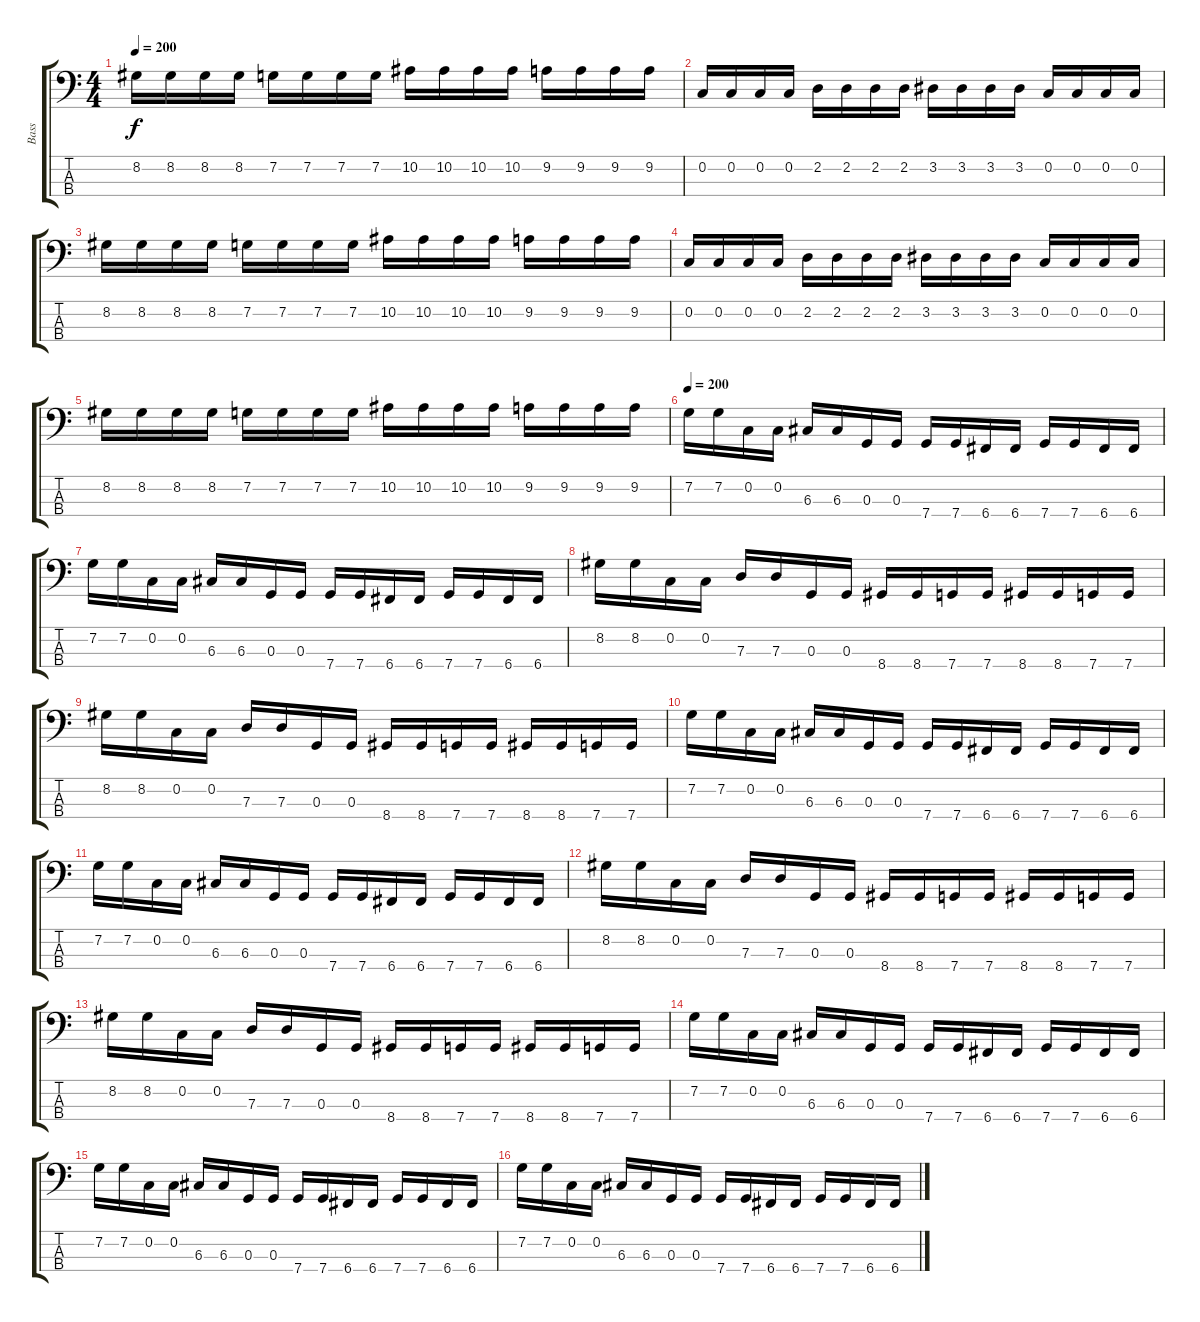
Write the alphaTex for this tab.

\track ("Bass" "Bass") {instrument electricbasspick}
\staff {score tabs}
\tuning (F2 C2 G1 C1) {hide}
\ts (4 4)
\tempo 200
\clef f4
\ks c
8.2.16{dy f} 8.2.16 8.2.16 8.2.16 7.2.16 7.2.16 7.2.16 7.2.16 10.2.16 10.2.16 10.2.16 10.2.16 9.2.16 9.2.16 9.2.16 9.2.16 |
0.2.16 0.2.16 0.2.16 0.2.16 2.2.16 2.2.16 2.2.16 2.2.16 3.2.16 3.2.16 3.2.16 3.2.16 0.2.16 0.2.16 0.2.16 0.2.16 |
8.2.16 8.2.16 8.2.16 8.2.16 7.2.16 7.2.16 7.2.16 7.2.16 10.2.16 10.2.16 10.2.16 10.2.16 9.2.16 9.2.16 9.2.16 9.2.16 |
0.2.16 0.2.16 0.2.16 0.2.16 2.2.16 2.2.16 2.2.16 2.2.16 3.2.16 3.2.16 3.2.16 3.2.16 0.2.16 0.2.16 0.2.16 0.2.16 |
8.2.16 8.2.16 8.2.16 8.2.16 7.2.16 7.2.16 7.2.16 7.2.16 10.2.16 10.2.16 10.2.16 10.2.16 9.2.16 9.2.16 9.2.16 9.2.16 |
\tempo 200
7.2.16 7.2.16 0.2.16 0.2.16 6.3.16 6.3.16 0.3.16 0.3.16 7.4.16 7.4.16 6.4.16 6.4.16 7.4.16 7.4.16 6.4.16 6.4.16 |
7.2.16 7.2.16 0.2.16 0.2.16 6.3.16 6.3.16 0.3.16 0.3.16 7.4.16 7.4.16 6.4.16 6.4.16 7.4.16 7.4.16 6.4.16 6.4.16 |
8.2.16 8.2.16 0.2.16 0.2.16 7.3.16 7.3.16 0.3.16 0.3.16 8.4.16 8.4.16 7.4.16 7.4.16 8.4.16 8.4.16 7.4.16 7.4.16 |
8.2.16 8.2.16 0.2.16 0.2.16 7.3.16 7.3.16 0.3.16 0.3.16 8.4.16 8.4.16 7.4.16 7.4.16 8.4.16 8.4.16 7.4.16 7.4.16 |
7.2.16 7.2.16 0.2.16 0.2.16 6.3.16 6.3.16 0.3.16 0.3.16 7.4.16 7.4.16 6.4.16 6.4.16 7.4.16 7.4.16 6.4.16 6.4.16 |
7.2.16 7.2.16 0.2.16 0.2.16 6.3.16 6.3.16 0.3.16 0.3.16 7.4.16 7.4.16 6.4.16 6.4.16 7.4.16 7.4.16 6.4.16 6.4.16 |
8.2.16 8.2.16 0.2.16 0.2.16 7.3.16 7.3.16 0.3.16 0.3.16 8.4.16 8.4.16 7.4.16 7.4.16 8.4.16 8.4.16 7.4.16 7.4.16 |
8.2.16 8.2.16 0.2.16 0.2.16 7.3.16 7.3.16 0.3.16 0.3.16 8.4.16 8.4.16 7.4.16 7.4.16 8.4.16 8.4.16 7.4.16 7.4.16 |
7.2.16 7.2.16 0.2.16 0.2.16 6.3.16 6.3.16 0.3.16 0.3.16 7.4.16 7.4.16 6.4.16 6.4.16 7.4.16 7.4.16 6.4.16 6.4.16 |
7.2.16 7.2.16 0.2.16 0.2.16 6.3.16 6.3.16 0.3.16 0.3.16 7.4.16 7.4.16 6.4.16 6.4.16 7.4.16 7.4.16 6.4.16 6.4.16 |
7.2.16 7.2.16 0.2.16 0.2.16 6.3.16 6.3.16 0.3.16 0.3.16 7.4.16 7.4.16 6.4.16 6.4.16 7.4.16 7.4.16 6.4.16 6.4.16
